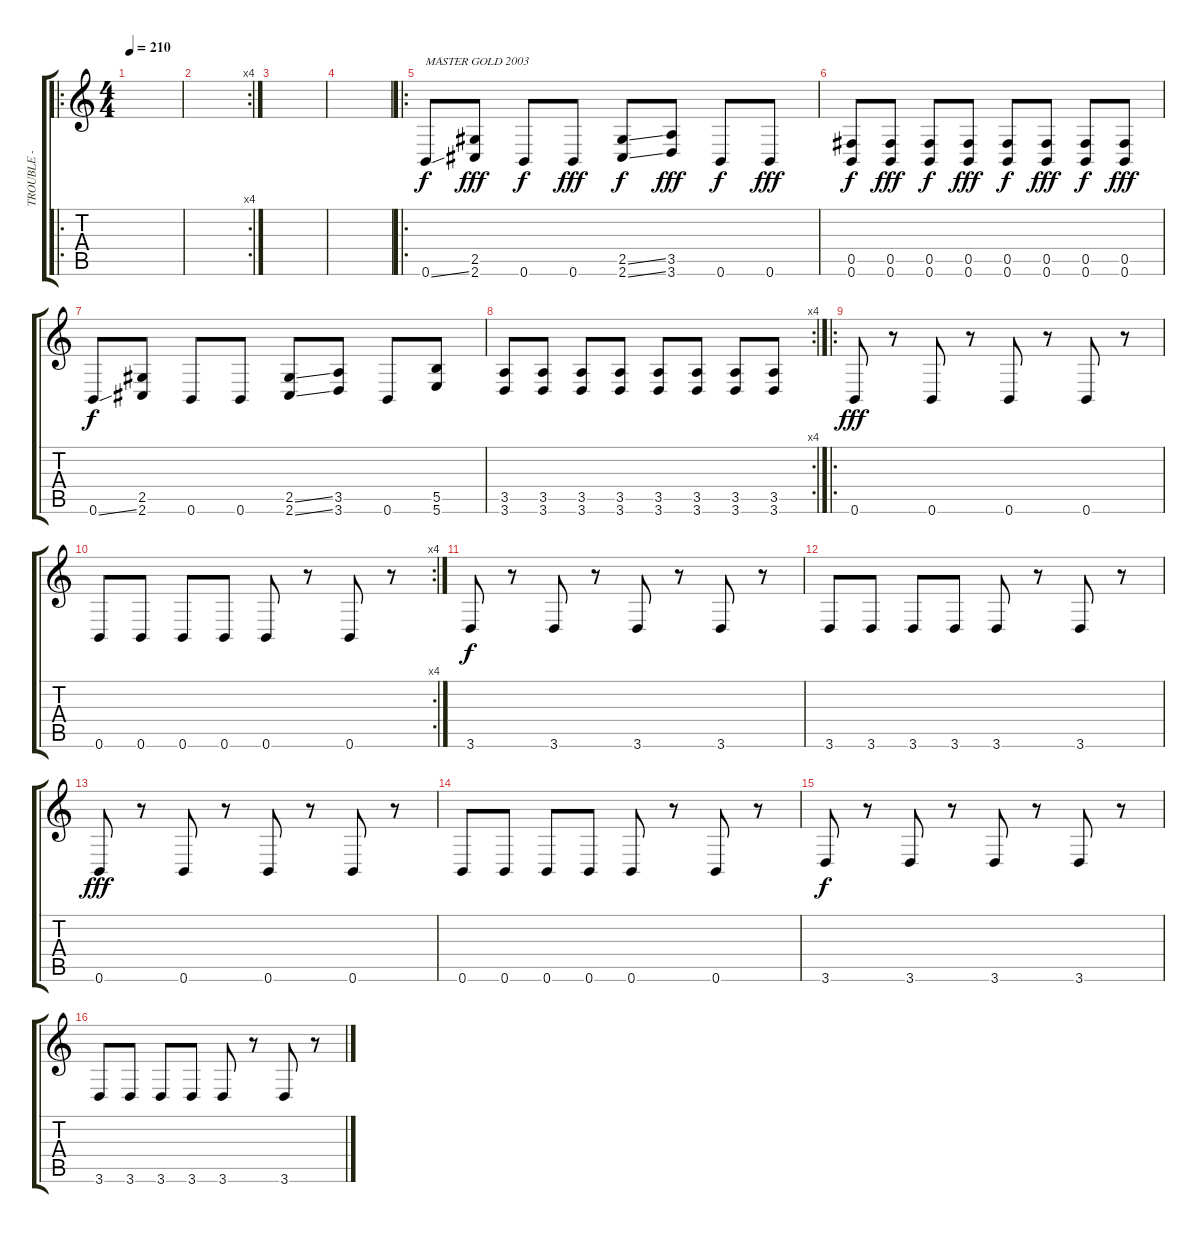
\track ("TROUBLE - D" "TROUBLE - ") {instrument electricbassfinger}
\staff {score tabs}
\tuning (Db4 Ab3 E3 B2 Gb2 B1) {hide}
\ro
\ts (4 4)
\tempo 210
\clef g2
\ks c
|
\rc 4
|
|
|
\ro
0.6{ss}.8{txt "MASTER GOLD 2003"} (2.5 2.6).8{dy fff} 0.6.8{dy f} 0.6.8{dy fff} (2.5{ss} 2.6{ss}).8{dy f} (3.5 3.6).8{dy fff} 0.6.8{dy f} 0.6.8{dy fff} |
(0.5 0.6).8{dy f} (0.5 0.6).8{dy fff} (0.5 0.6).8{dy f} (0.5 0.6).8{dy fff} (0.5 0.6).8{dy f} (0.5 0.6).8{dy fff} (0.5 0.6).8{dy f} (0.5 0.6).8{dy fff} |
0.6{ss}.8{dy f} (2.5 2.6).8 0.6.8 0.6.8 (2.5{ss} 2.6{ss}).8 (3.5 3.6).8 0.6.8 (5.5 5.6).8 |
\rc 4
(3.5 3.6).8 (3.5 3.6).8 (3.5 3.6).8 (3.5 3.6).8 (3.5 3.6).8 (3.5 3.6).8 (3.5 3.6).8 (3.5 3.6).8 |
\ro
0.6.8{dy fff} r.8 0.6.8 r.8 0.6.8 r.8 0.6.8 r.8 |
\rc 4
0.6.8 0.6.8 0.6.8 0.6.8 0.6.8 r.8 0.6.8 r.8 |
3.6.8{dy f} r.8 3.6.8 r.8 3.6.8 r.8 3.6.8 r.8 |
3.6.8 3.6.8 3.6.8 3.6.8 3.6.8 r.8 3.6.8 r.8 |
0.6.8{dy fff} r.8 0.6.8 r.8 0.6.8 r.8 0.6.8 r.8 |
0.6.8 0.6.8 0.6.8 0.6.8 0.6.8 r.8 0.6.8 r.8 |
3.6.8{dy f} r.8 3.6.8 r.8 3.6.8 r.8 3.6.8 r.8 |
3.6.8 3.6.8 3.6.8 3.6.8 3.6.8 r.8 3.6.8 r.8
